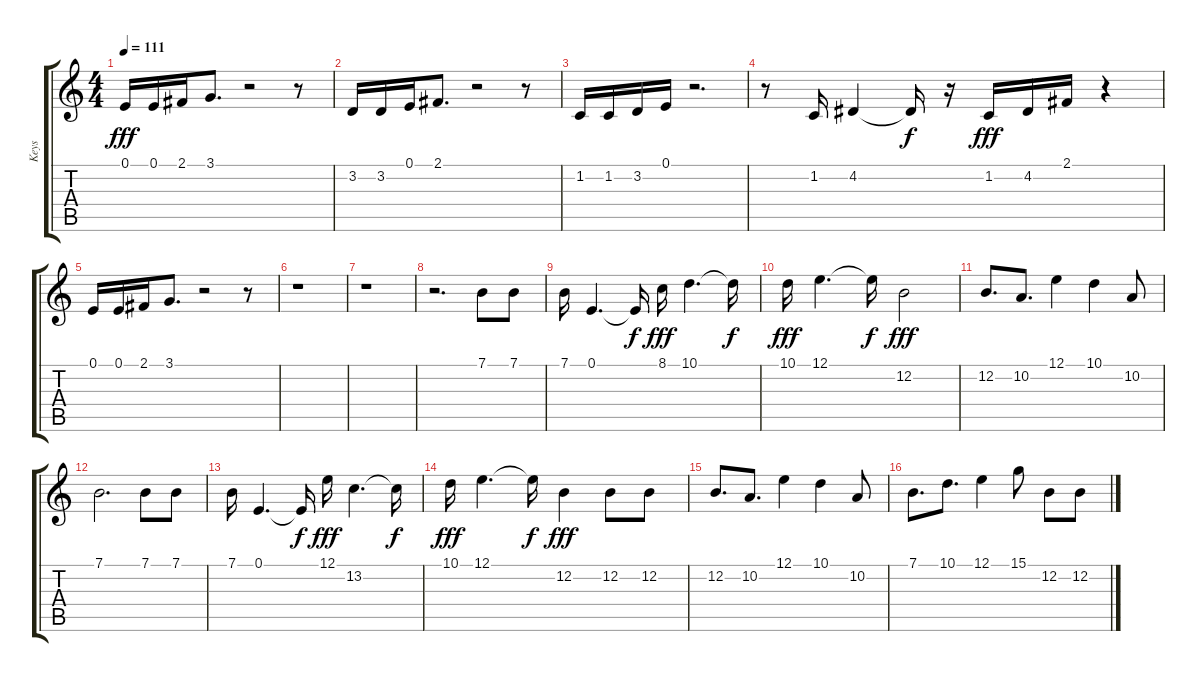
\track ("Keys" "Keys") {instrument pizzicatostrings}
\staff {score tabs}
\tuning (E4 B3 G3 D3 A2 E2) {hide}
\ts (4 4)
\tempo 111
\clef g2
\ks c
0.1.16{dy fff volume 15 instrument pizzicatostrings} 0.1.16 2.1.16 3.1.8{d} r.2 r.8 |
3.2.16{volume 15 instrument pizzicatostrings} 3.2.16 0.1.16 2.1.8{d} r.2 r.8 |
1.2.16{volume 15 instrument pizzicatostrings} 1.2.16 3.2.16 0.1.16 r.2{d} |
r.8 1.2.16{volume 15 instrument pizzicatostrings} 4.2.4 4.2{t}.16{dy f} r.16 1.2.16{dy fff} 4.2.16 2.1.16 r.4 |
0.1.16{volume 15 instrument pizzicatostrings} 0.1.16 2.1.16 3.1.8{d} r.2 r.8 |
r.1 |
r.1 |
r.2{d} 7.1.8{volume 16 instrument synthstrings1} 7.1.8 |
7.1.16 0.1.4{d} 0.1{t}.16{dy f} 8.1.16{dy fff} 10.1.4{d} 10.1{t}.16{dy f} |
10.1.16{dy fff} 12.1.4{d} 12.1{t}.16{dy f} 12.2.2{dy fff} |
12.2.8{d} 10.2.8{d} 12.1.4 10.1.4 10.2.8 |
7.1.2{d} 7.1.8 7.1.8 |
7.1.16 0.1.4{d} 0.1{t}.16{dy f} 12.1.16{dy fff} 13.2.4{d} 13.2{t}.16{dy f} |
10.1.16{dy fff} 12.1.4{d} 12.1{t}.16{dy f} 12.2.4{dy fff} 12.2.8 12.2.8 |
12.2.8{d} 10.2.8{d} 12.1.4 10.1.4 10.2.8 |
7.1.8{d} 10.1.8{d} 12.1.4 15.1.8 12.2.8 12.2.8
